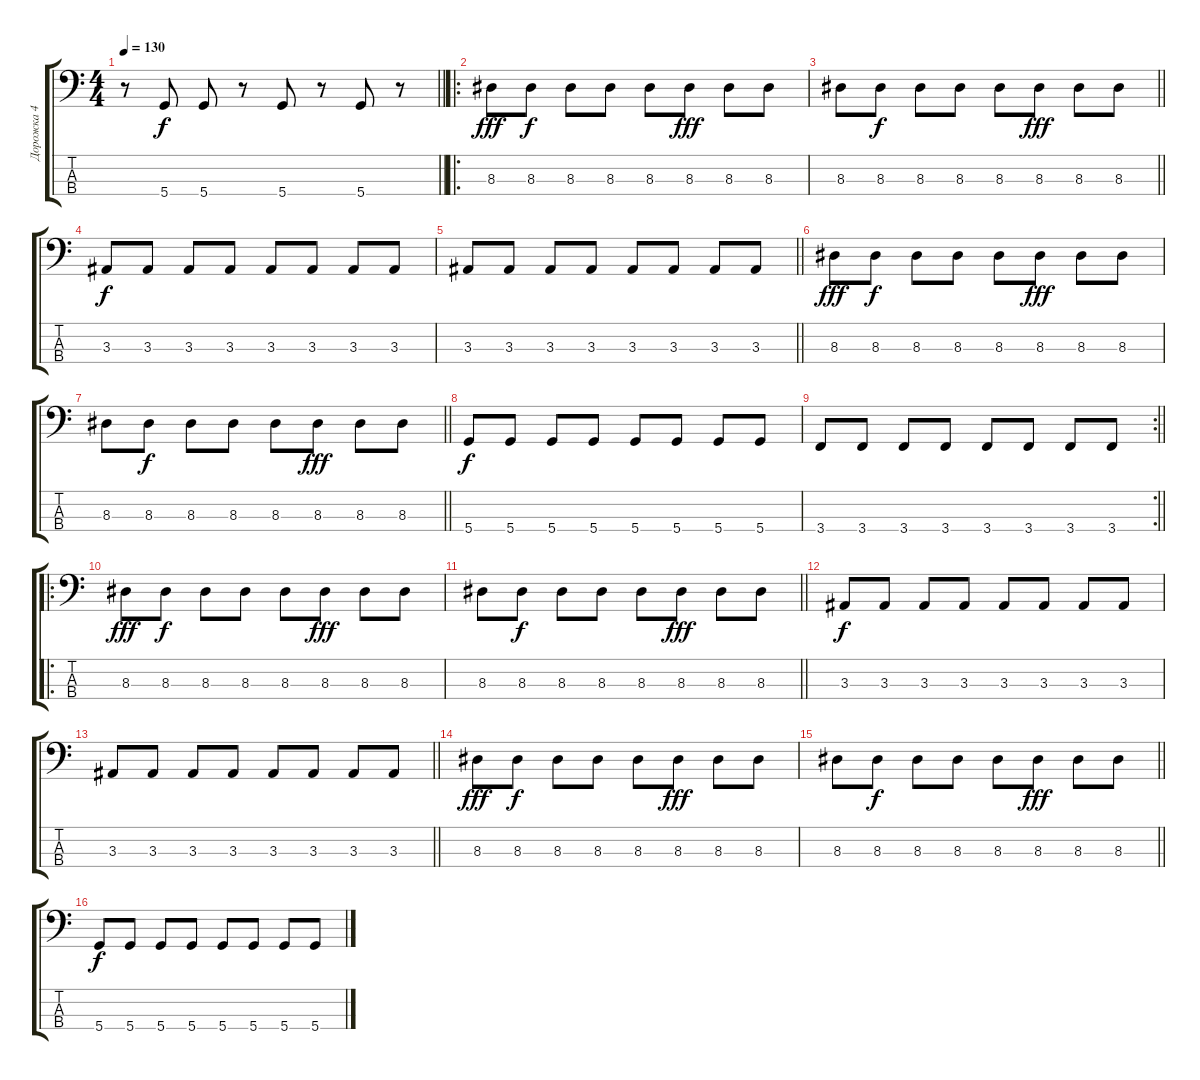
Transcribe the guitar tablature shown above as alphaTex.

\track ("Дорожка 4" "Дорожка 4") {instrument electricbassfinger}
\staff {score tabs}
\tuning (F2 C2 G1 D1) {hide}
\ts (4 4)
\tempo 130
\clef f4
\barLineRight lightlight
\ks c
r.8{dy f} 5.4.8 5.4.8 r.8 5.4.8 r.8 5.4.8 r.8 |
\ro
8.3.8{dy fff} 8.3.8{dy f} 8.3.8 8.3.8 8.3.8 8.3.8{dy fff} 8.3.8 8.3.8 |
\barLineRight lightlight
8.3.8 8.3.8{dy f} 8.3.8 8.3.8 8.3.8 8.3.8{dy fff} 8.3.8 8.3.8 |
3.3.8{dy f} 3.3.8 3.3.8 3.3.8 3.3.8 3.3.8 3.3.8 3.3.8 |
\barLineRight lightlight
3.3.8 3.3.8 3.3.8 3.3.8 3.3.8 3.3.8 3.3.8 3.3.8 |
8.3.8{dy fff} 8.3.8{dy f} 8.3.8 8.3.8 8.3.8 8.3.8{dy fff} 8.3.8 8.3.8 |
\barLineRight lightlight
8.3.8 8.3.8{dy f} 8.3.8 8.3.8 8.3.8 8.3.8{dy fff} 8.3.8 8.3.8 |
5.4.8{dy f} 5.4.8 5.4.8 5.4.8 5.4.8 5.4.8 5.4.8 5.4.8 |
\rc 2
\barLineRight lightlight
3.4.8 3.4.8 3.4.8 3.4.8 3.4.8 3.4.8 3.4.8 3.4.8 |
\ro
8.3.8{dy fff} 8.3.8{dy f} 8.3.8 8.3.8 8.3.8 8.3.8{dy fff} 8.3.8 8.3.8 |
\barLineRight lightlight
8.3.8 8.3.8{dy f} 8.3.8 8.3.8 8.3.8 8.3.8{dy fff} 8.3.8 8.3.8 |
3.3.8{dy f} 3.3.8 3.3.8 3.3.8 3.3.8 3.3.8 3.3.8 3.3.8 |
\barLineRight lightlight
3.3.8 3.3.8 3.3.8 3.3.8 3.3.8 3.3.8 3.3.8 3.3.8 |
8.3.8{dy fff} 8.3.8{dy f} 8.3.8 8.3.8 8.3.8 8.3.8{dy fff} 8.3.8 8.3.8 |
\barLineRight lightlight
8.3.8 8.3.8{dy f} 8.3.8 8.3.8 8.3.8 8.3.8{dy fff} 8.3.8 8.3.8 |
5.4.8{dy f} 5.4.8 5.4.8 5.4.8 5.4.8 5.4.8 5.4.8 5.4.8
